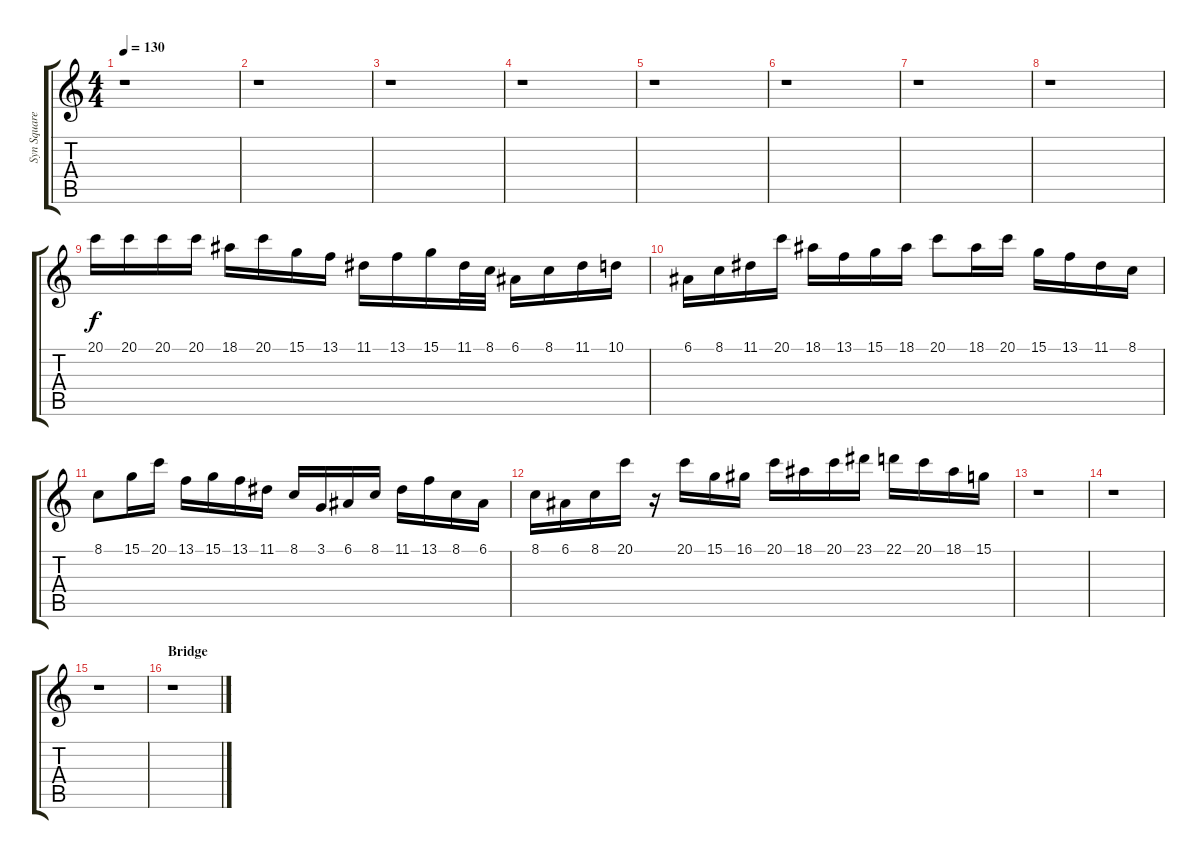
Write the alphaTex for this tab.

\track ("Syn Square Wave" "Syn Square") {instrument lead1square}
\staff {score tabs}
\tuning (E4 B3 G3 D3 A2 E2) {hide}
\ts (4 4)
\tempo 130
\clef g2
\ks c
r.1{dy f} |
r.1 |
r.1 |
r.1 |
r.1 |
r.1 |
r.1 |
r.1 |
20.1.16 20.1.16 20.1.16 20.1.16 18.1.16 20.1.16 15.1.16 13.1.16 11.1.16 13.1.16 15.1.16 11.1.32 8.1.32 6.1.16 8.1.16 11.1.16 10.1.16 |
6.1.16 8.1.16 11.1.16 20.1.16 18.1.16 13.1.16 15.1.16 18.1.16 20.1.8 18.1.16 20.1.16 15.1.16 13.1.16 11.1.16 8.1.16 |
8.1.8 15.1.16 20.1.16 13.1.16 15.1.16 13.1.16 11.1.16 8.1.16 3.1.16 6.1.16 8.1.16 11.1.16 13.1.16 8.1.16 6.1.16 |
8.1.16 6.1.16 8.1.16 20.1.16 r.16 20.1.16 15.1.16 16.1.16 20.1.16 18.1.16 20.1.16 23.1.16 22.1.16 20.1.16 18.1.16 15.1.16 |
r.1 |
r.1 |
r.1 |
\section ("" "Bridge")
r.1
